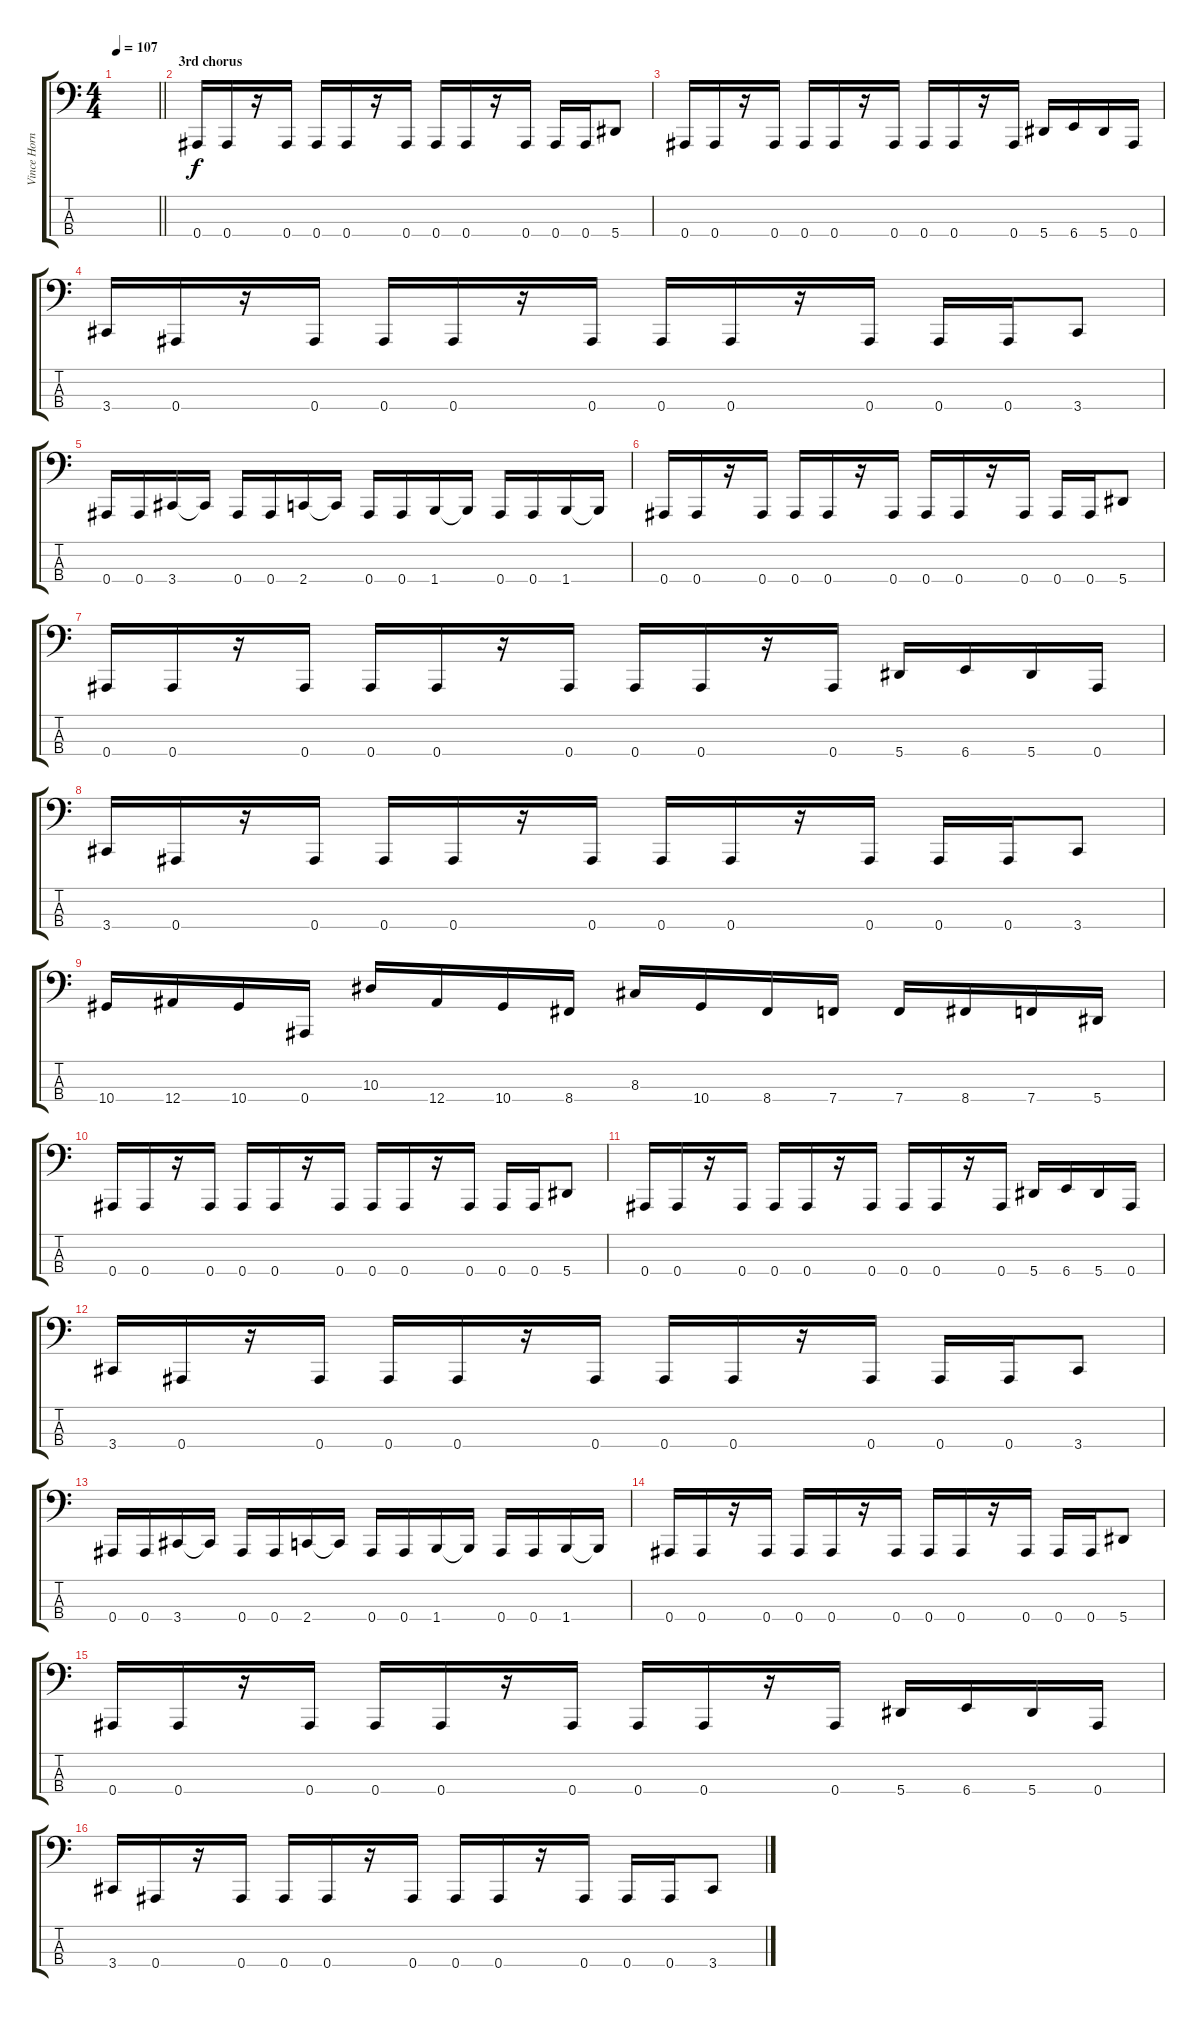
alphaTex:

\track ("Vince Hornsby" "Vince Horn") {instrument electricbasspick}
\staff {score tabs}
\tuning (Eb2 Bb1 F1 Bb0) {hide}
\ts (4 4)
\tempo 107
\clef f4
\barLineRight lightlight
\ks c
|
\section ("" "3rd chorus")
0.4.16 0.4.16 r.16 0.4.16 0.4.16 0.4.16 r.16 0.4.16 0.4.16 0.4.16 r.16 0.4.16 0.4.16 0.4.16 5.4.8 |
0.4.16 0.4.16 r.16 0.4.16 0.4.16 0.4.16 r.16 0.4.16 0.4.16 0.4.16 r.16 0.4.16 5.4.16 6.4.16 5.4.16 0.4.16 |
3.4.16 0.4.16 r.16 0.4.16 0.4.16 0.4.16 r.16 0.4.16 0.4.16 0.4.16 r.16 0.4.16 0.4.16 0.4.16 3.4.8 |
0.4.16 0.4.16 3.4.16 3.4{t}.16 0.4.16 0.4.16 2.4.16 2.4{t}.16 0.4.16 0.4.16 1.4.16 1.4{t}.16 0.4.16 0.4.16 1.4.16 1.4{t}.16 |
0.4.16 0.4.16 r.16 0.4.16 0.4.16 0.4.16 r.16 0.4.16 0.4.16 0.4.16 r.16 0.4.16 0.4.16 0.4.16 5.4.8 |
0.4.16 0.4.16 r.16 0.4.16 0.4.16 0.4.16 r.16 0.4.16 0.4.16 0.4.16 r.16 0.4.16 5.4.16 6.4.16 5.4.16 0.4.16 |
3.4.16 0.4.16 r.16 0.4.16 0.4.16 0.4.16 r.16 0.4.16 0.4.16 0.4.16 r.16 0.4.16 0.4.16 0.4.16 3.4.8 |
10.4.16 12.4.16 10.4.16 0.4.16 10.3.16 12.4.16 10.4.16 8.4.16 8.3.16 10.4.16 8.4.16 7.4.16 7.4.16 8.4.16 7.4.16 5.4.16 |
0.4.16 0.4.16 r.16 0.4.16 0.4.16 0.4.16 r.16 0.4.16 0.4.16 0.4.16 r.16 0.4.16 0.4.16 0.4.16 5.4.8 |
0.4.16 0.4.16 r.16 0.4.16 0.4.16 0.4.16 r.16 0.4.16 0.4.16 0.4.16 r.16 0.4.16 5.4.16 6.4.16 5.4.16 0.4.16 |
3.4.16 0.4.16 r.16 0.4.16 0.4.16 0.4.16 r.16 0.4.16 0.4.16 0.4.16 r.16 0.4.16 0.4.16 0.4.16 3.4.8 |
0.4.16 0.4.16 3.4.16 3.4{t}.16 0.4.16 0.4.16 2.4.16 2.4{t}.16 0.4.16 0.4.16 1.4.16 1.4{t}.16 0.4.16 0.4.16 1.4.16 1.4{t}.16 |
0.4.16 0.4.16 r.16 0.4.16 0.4.16 0.4.16 r.16 0.4.16 0.4.16 0.4.16 r.16 0.4.16 0.4.16 0.4.16 5.4.8 |
0.4.16 0.4.16 r.16 0.4.16 0.4.16 0.4.16 r.16 0.4.16 0.4.16 0.4.16 r.16 0.4.16 5.4.16 6.4.16 5.4.16 0.4.16 |
3.4.16 0.4.16 r.16 0.4.16 0.4.16 0.4.16 r.16 0.4.16 0.4.16 0.4.16 r.16 0.4.16 0.4.16 0.4.16 3.4.8
